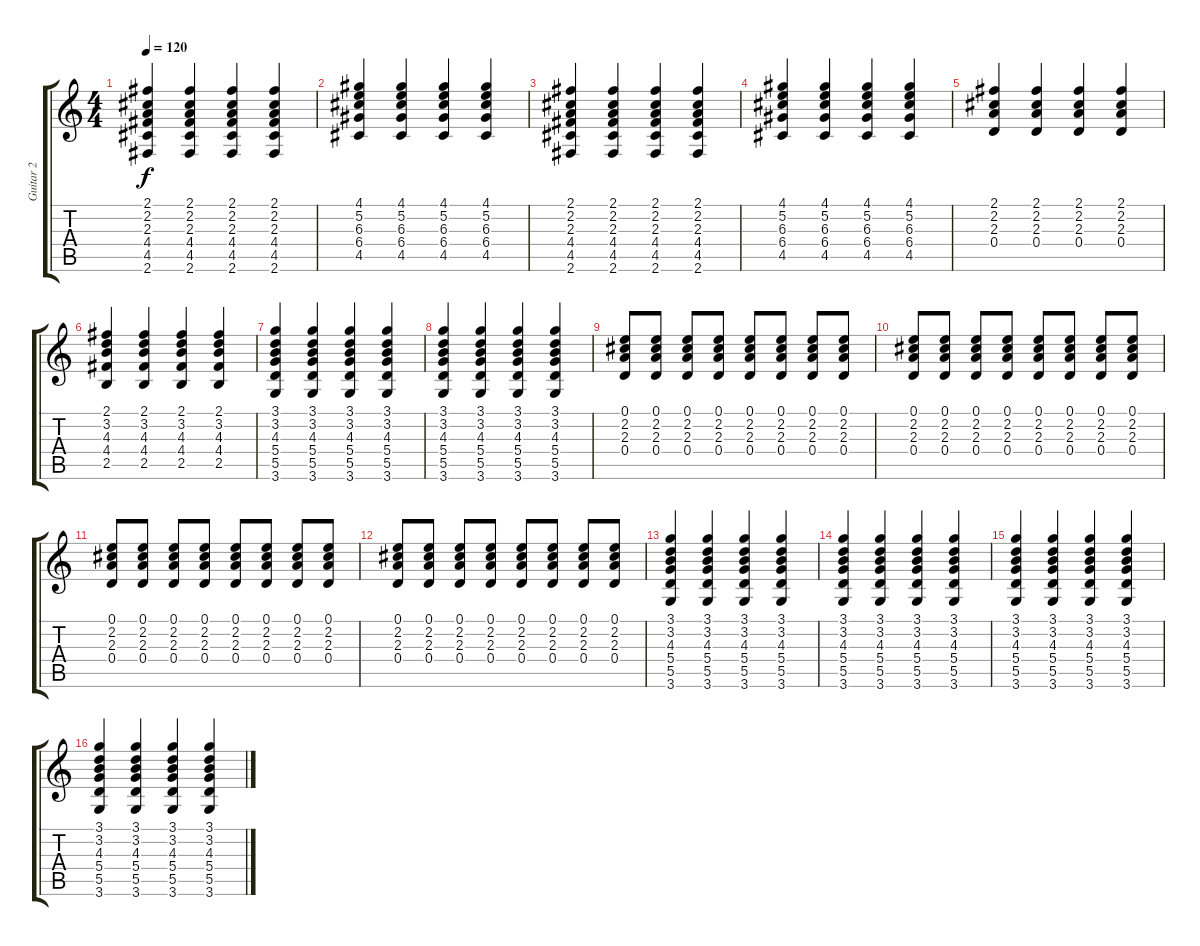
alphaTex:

\track ("Guitar 2" "Guitar 2") {instrument distortionguitar}
\staff {score tabs}
\tuning (E4 B3 G3 D3 A2 E2) {hide}
\ts (4 4)
\tempo 120
\clef g2
\ks c
(2.1 2.2 2.3 4.4 4.5 2.6).4{dy f} (2.1 2.2 2.3 4.4 4.5 2.6).4 (2.1 2.2 2.3 4.4 4.5 2.6).4 (2.1 2.2 2.3 4.4 4.5 2.6).4 |
(4.1 5.2 6.3 6.4 4.5).4 (4.1 5.2 6.3 6.4 4.5).4 (4.1 5.2 6.3 6.4 4.5).4 (4.1 5.2 6.3 6.4 4.5).4 |
(2.1 2.2 2.3 4.4 4.5 2.6).4 (2.1 2.2 2.3 4.4 4.5 2.6).4 (2.1 2.2 2.3 4.4 4.5 2.6).4 (2.1 2.2 2.3 4.4 4.5 2.6).4 |
(4.1 5.2 6.3 6.4 4.5).4 (4.1 5.2 6.3 6.4 4.5).4 (4.1 5.2 6.3 6.4 4.5).4 (4.1 5.2 6.3 6.4 4.5).4 |
(2.1 2.2 2.3 0.4).4 (2.1 2.2 2.3 0.4).4 (2.1 2.2 2.3 0.4).4 (2.1 2.2 2.3 0.4).4 |
(2.1 3.2 4.3 4.4 2.5).4 (2.1 3.2 4.3 4.4 2.5).4 (2.1 3.2 4.3 4.4 2.5).4 (2.1 3.2 4.3 4.4 2.5).4 |
(3.1 3.2 4.3 5.4 5.5 3.6).4 (3.1 3.2 4.3 5.4 5.5 3.6).4 (3.1 3.2 4.3 5.4 5.5 3.6).4 (3.1 3.2 4.3 5.4 5.5 3.6).4 |
(3.1 3.2 4.3 5.4 5.5 3.6).4 (3.1 3.2 4.3 5.4 5.5 3.6).4 (3.1 3.2 4.3 5.4 5.5 3.6).4 (3.1 3.2 4.3 5.4 5.5 3.6).4 |
(0.1 2.2 2.3 0.4).8 (0.1 2.2 2.3 0.4).8 (0.1 2.2 2.3 0.4).8 (0.1 2.2 2.3 0.4).8 (0.1 2.2 2.3 0.4).8 (0.1 2.2 2.3 0.4).8 (0.1 2.2 2.3 0.4).8 (0.1 2.2 2.3 0.4).8 |
(0.1 2.2 2.3 0.4).8 (0.1 2.2 2.3 0.4).8 (0.1 2.2 2.3 0.4).8 (0.1 2.2 2.3 0.4).8 (0.1 2.2 2.3 0.4).8 (0.1 2.2 2.3 0.4).8 (0.1 2.2 2.3 0.4).8 (0.1 2.2 2.3 0.4).8 |
(0.1 2.2 2.3 0.4).8 (0.1 2.2 2.3 0.4).8 (0.1 2.2 2.3 0.4).8 (0.1 2.2 2.3 0.4).8 (0.1 2.2 2.3 0.4).8 (0.1 2.2 2.3 0.4).8 (0.1 2.2 2.3 0.4).8 (0.1 2.2 2.3 0.4).8 |
(0.1 2.2 2.3 0.4).8 (0.1 2.2 2.3 0.4).8 (0.1 2.2 2.3 0.4).8 (0.1 2.2 2.3 0.4).8 (0.1 2.2 2.3 0.4).8 (0.1 2.2 2.3 0.4).8 (0.1 2.2 2.3 0.4).8 (0.1 2.2 2.3 0.4).8 |
(3.1 3.2 4.3 5.4 5.5 3.6).4 (3.1 3.2 4.3 5.4 5.5 3.6).4 (3.1 3.2 4.3 5.4 5.5 3.6).4 (3.1 3.2 4.3 5.4 5.5 3.6).4 |
(3.1 3.2 4.3 5.4 5.5 3.6).4 (3.1 3.2 4.3 5.4 5.5 3.6).4 (3.1 3.2 4.3 5.4 5.5 3.6).4 (3.1 3.2 4.3 5.4 5.5 3.6).4 |
(3.1 3.2 4.3 5.4 5.5 3.6).4 (3.1 3.2 4.3 5.4 5.5 3.6).4 (3.1 3.2 4.3 5.4 5.5 3.6).4 (3.1 3.2 4.3 5.4 5.5 3.6).4 |
(3.1 3.2 4.3 5.4 5.5 3.6).4 (3.1 3.2 4.3 5.4 5.5 3.6).4 (3.1 3.2 4.3 5.4 5.5 3.6).4 (3.1 3.2 4.3 5.4 5.5 3.6).4
